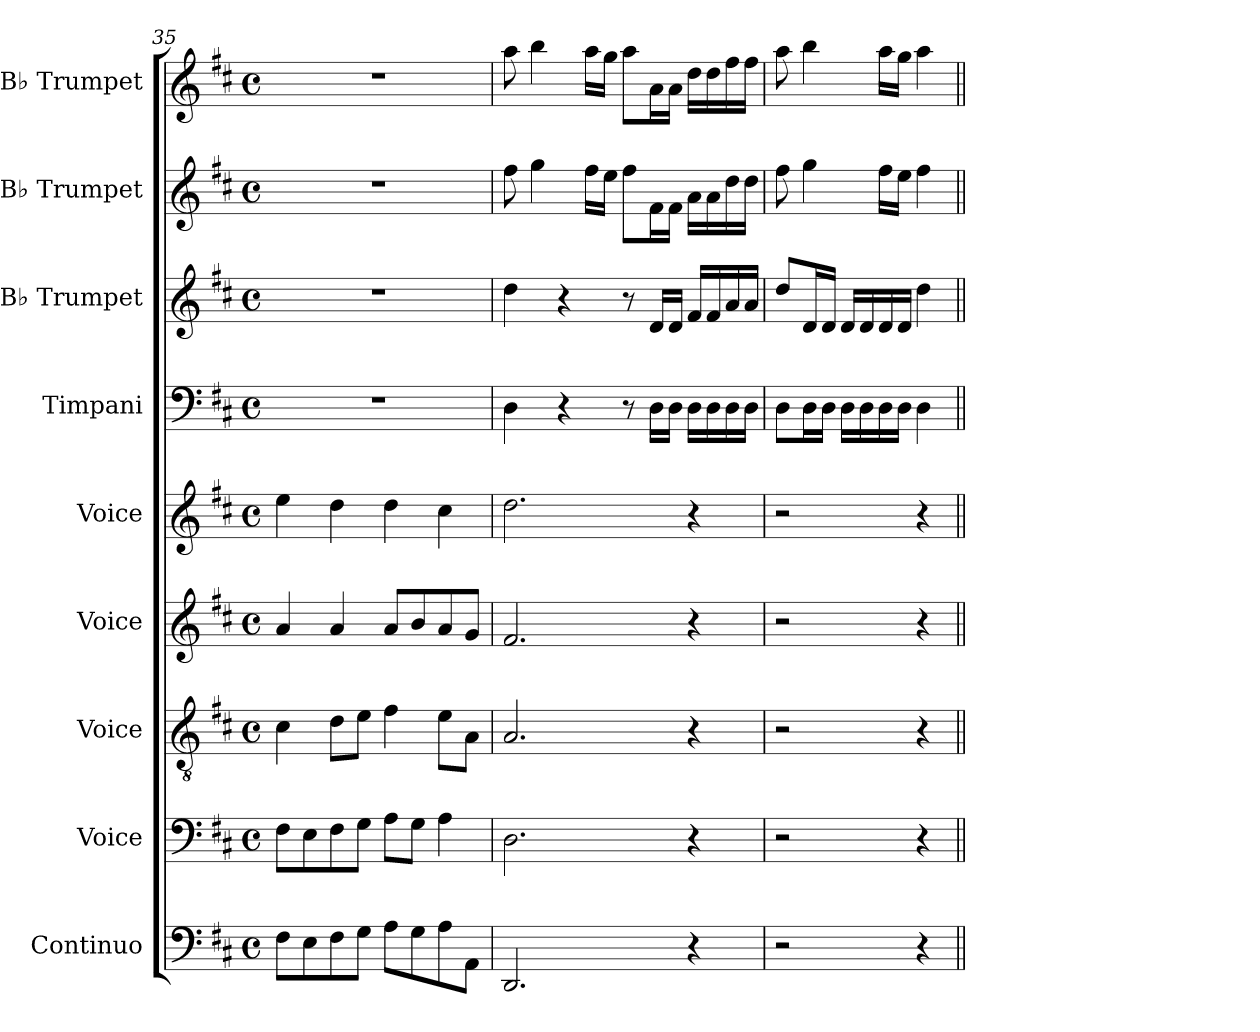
**kern	**kern	**kern	**kern	**kern	**kern	**kern	**kern	**kern
*part9	*part8	*part7	*part6	*part5	*part4	*part3	*part2	*part1
*staff9	*staff8	*staff7	*staff6	*staff5	*staff4	*staff3	*staff2	*staff1
*I"Continuo	*I"Voice	*I"Voice	*I"Voice	*I"Voice	*I"Timpani	*I"B♭ Trumpet	*I"B♭ Trumpet	*I"B♭ Trumpet
*I'Cont.	*I'V	*I'V	*I'V	*I'V	*I'Timp.	*I'B♭ Tpt.	*I'B♭ Tpt.	*I'B♭ Tpt.
*clefF4	*clefF4	*clefGv2	*clefG2	*clefG2	*clefF4	*clefG2	*clefG2	*clefG2
*	*	*	*	*	*	*ITrd1c2	*ITrd1c2	*ITrd1c2
*k[f#c#]	*k[f#c#]	*k[f#c#]	*k[f#c#]	*k[f#c#]	*k[f#c#]	*k[]	*k[]	*k[]
*M4/4	*M4/4	*M4/4	*M4/4	*M4/4	*M4/4	*M4/4	*M4/4	*M4/4
*met(c)	*met(c)	*met(c)	*met(c)	*met(c)	*met(c)	*met(c)	*met(c)	*met(c)
=35	=35	=35	=35	=35	=35	=35	=35	=35
8F#L	8F#L	4c#	4a	4ee	1r	1r	1r	1r
8E	8E	.	.	.	.	.	.	.
8F#	8F#	8dL	4a	4dd	.	.	.	.
8GJ	8GJ	8eJ	.	.	.	.	.	.
8AL	8AL	4f#	8aL	4dd	.	.	.	.
8G	8GJ	.	8b	.	.	.	.	.
8A	4A	8eL	8a	4cc#	.	.	.	.
8AAJ	.	8AJ	8gJ	.	.	.	.	.
=36	=36	=36	=36	=36	=36	=36	=36	=36
2.DD	2.D	2.A	2.f#	2.dd	4D	4cc	8ee	8gg
.	.	.	.	.	.	.	4ff	4aa
.	.	.	.	.	4r	4r	.	.
.	.	.	.	.	.	.	16eeLL	16ggLL
.	.	.	.	.	.	.	16ddJJ	16ffJJ
.	.	.	.	.	8r	8r	8eeL	8ggL
.	.	.	.	.	16DLL	16cLL	16eL	16gL
.	.	.	.	.	16DJJ	16cJJ	16eJJ	16gJJ
4r	4r	4r	4r	4r	16DLL	16eLL	16gLL	16ccLL
.	.	.	.	.	16D	16e	16g	16cc
.	.	.	.	.	16D	16g	16cc	16ee
.	.	.	.	.	16DJJ	16gJJ	16ccJJ	16eeJJ
=37	=37	=37	=37	=37	=37	=37	=37	=37
2r	2r	2r	2r	2r	8DL	8ccL	8ee	8gg
.	.	.	.	.	16DL	16cL	4ff	4aa
.	.	.	.	.	16DJJ	16cJJ	.	.
.	.	.	.	.	16DLL	16cLL	.	.
.	.	.	.	.	16D	16c	.	.
.	.	.	.	.	16D	16c	16eeLL	16ggLL
.	.	.	.	.	16DJJ	16cJJ	16ddJJ	16ffJJ
4r	4r	4r	4r	4r	4D	4cc	4ee	4gg
=||	=||	=||	=||	=||	=||	=||	=||	=||
*-	*-	*-	*-	*-	*-	*-	*-	*-
